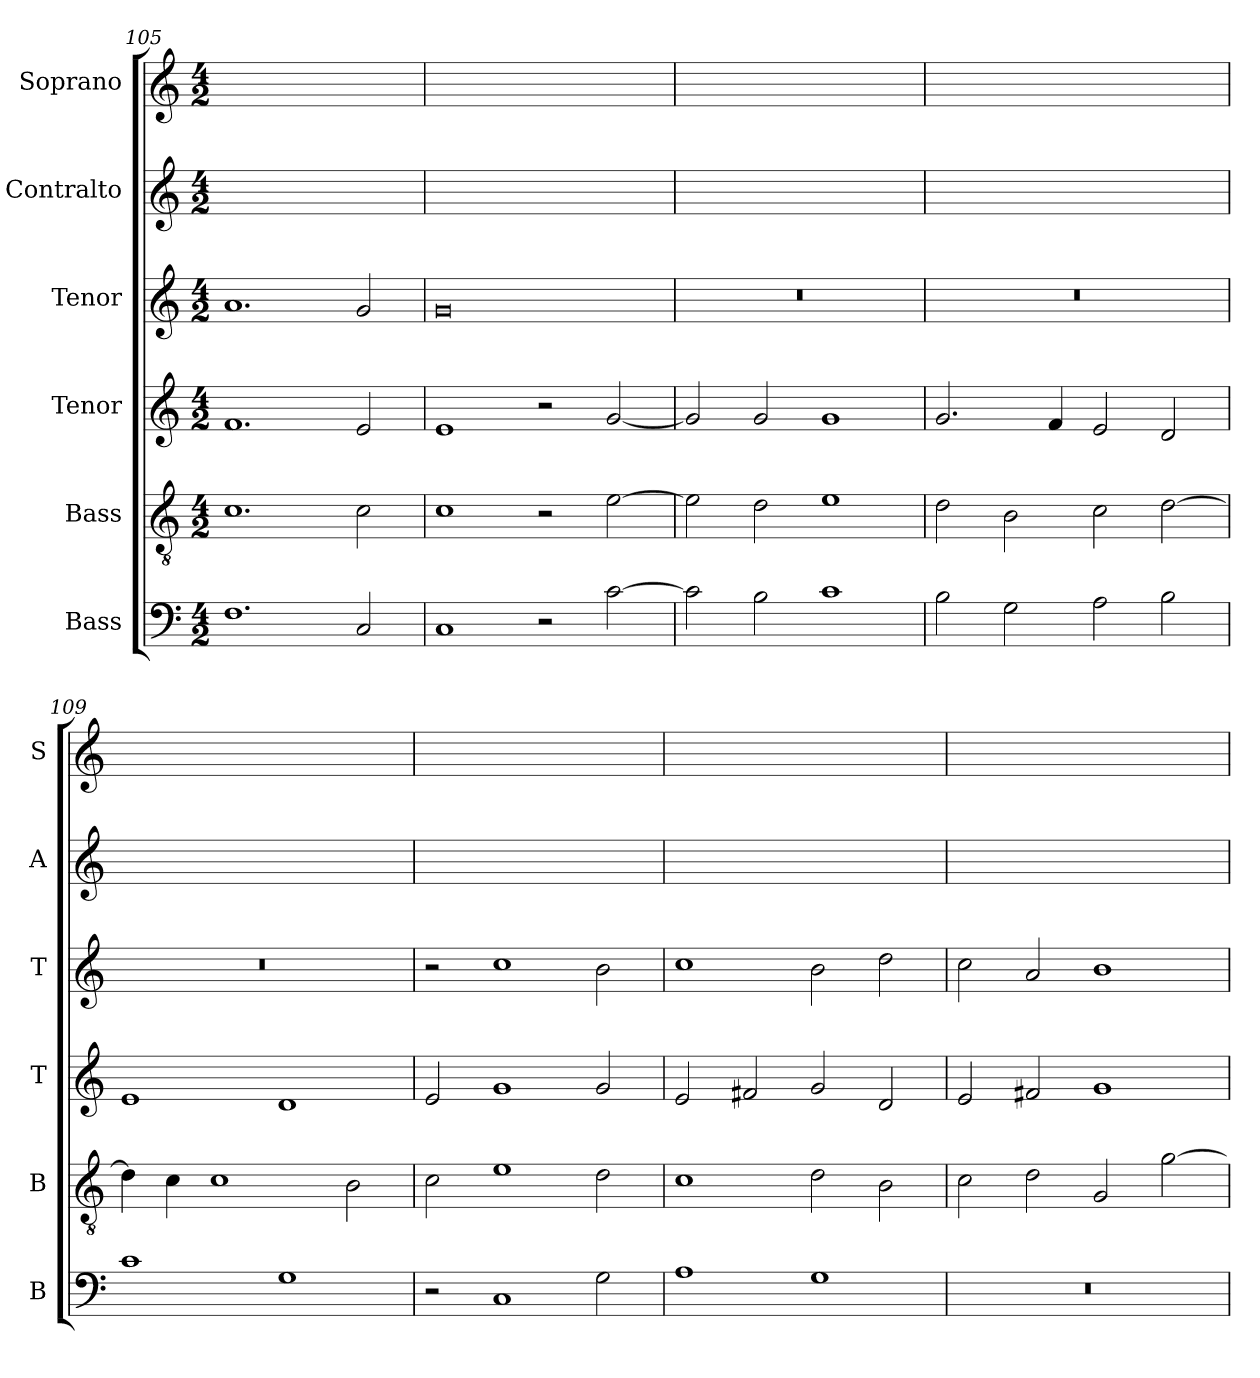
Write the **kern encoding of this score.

**kern	**kern	**kern	**kern	**kern	**kern
*part6	*part5	*part4	*part3	*part2	*part1
*staff6	*staff5	*staff4	*staff3	*staff2	*staff1
*I"Bass	*I"Bass	*I"Tenor	*I"Tenor	*I"Contralto	*I"Soprano
*I'B	*I'B	*I'T	*I'T	*I'A	*I'S
*clefF4	*clefGv2	*clefG2	*clefG2	*clefG2	*clefG2
*k[]	*k[]	*k[]	*k[]	*k[]	*k[]
*C:ion	*C:ion	*C:ion	*C:ion	*C:ion	*C:ion
*M4/2	*M4/2	*M4/2	*M4/2	*M4/2	*M4/2
=105	=105	=105	=105	=105	=105
1.F	1.c	1.f	1.a	0ryy	0ryy
2C	2c	2e	2g	.	.
=106	=106	=106	=106	=106	=106
1C	1c	1e	0g	0ryy	0ryy
2r	2r	2r	.	.	.
[2c	[2e	[2g	.	.	.
=107	=107	=107	=107	=107	=107
2c]	2e]	2g]	0r	0ryy	0ryy
2B	2d	2g	.	.	.
1c	1e	1g	.	.	.
=108	=108	=108	=108	=108	=108
2B	2d	2.g	0r	0ryy	0ryy
2G	2B	.	.	.	.
.	.	4f	.	.	.
2A	2c	2e	.	.	.
2B	[2d	2d	.	.	.
=109	=109	=109	=109	=109	=109
1c	4d]	1e	0r	0ryy	0ryy
.	4c	.	.	.	.
.	1c	.	.	.	.
1G	.	1d	.	.	.
.	2B	.	.	.	.
=110	=110	=110	=110	=110	=110
2r	2c	2e	2r	0ryy	0ryy
1C	1e	1g	1cc	.	.
2G	2d	2g	2b	.	.
=111	=111	=111	=111	=111	=111
1A	1c	2e	1cc	0ryy	0ryy
.	.	2f#X	.	.	.
1G	2d	2g	2b	.	.
.	2B	2d	2dd	.	.
=112	=112	=112	=112	=112	=112
0r	2c	2e	2cc	0ryy	0ryy
.	2d	2f#X	2a	.	.
.	2G	1g	1b	.	.
.	[2g	.	.	.	.
=	=	=	=	=	=
*-	*-	*-	*-	*-	*-
